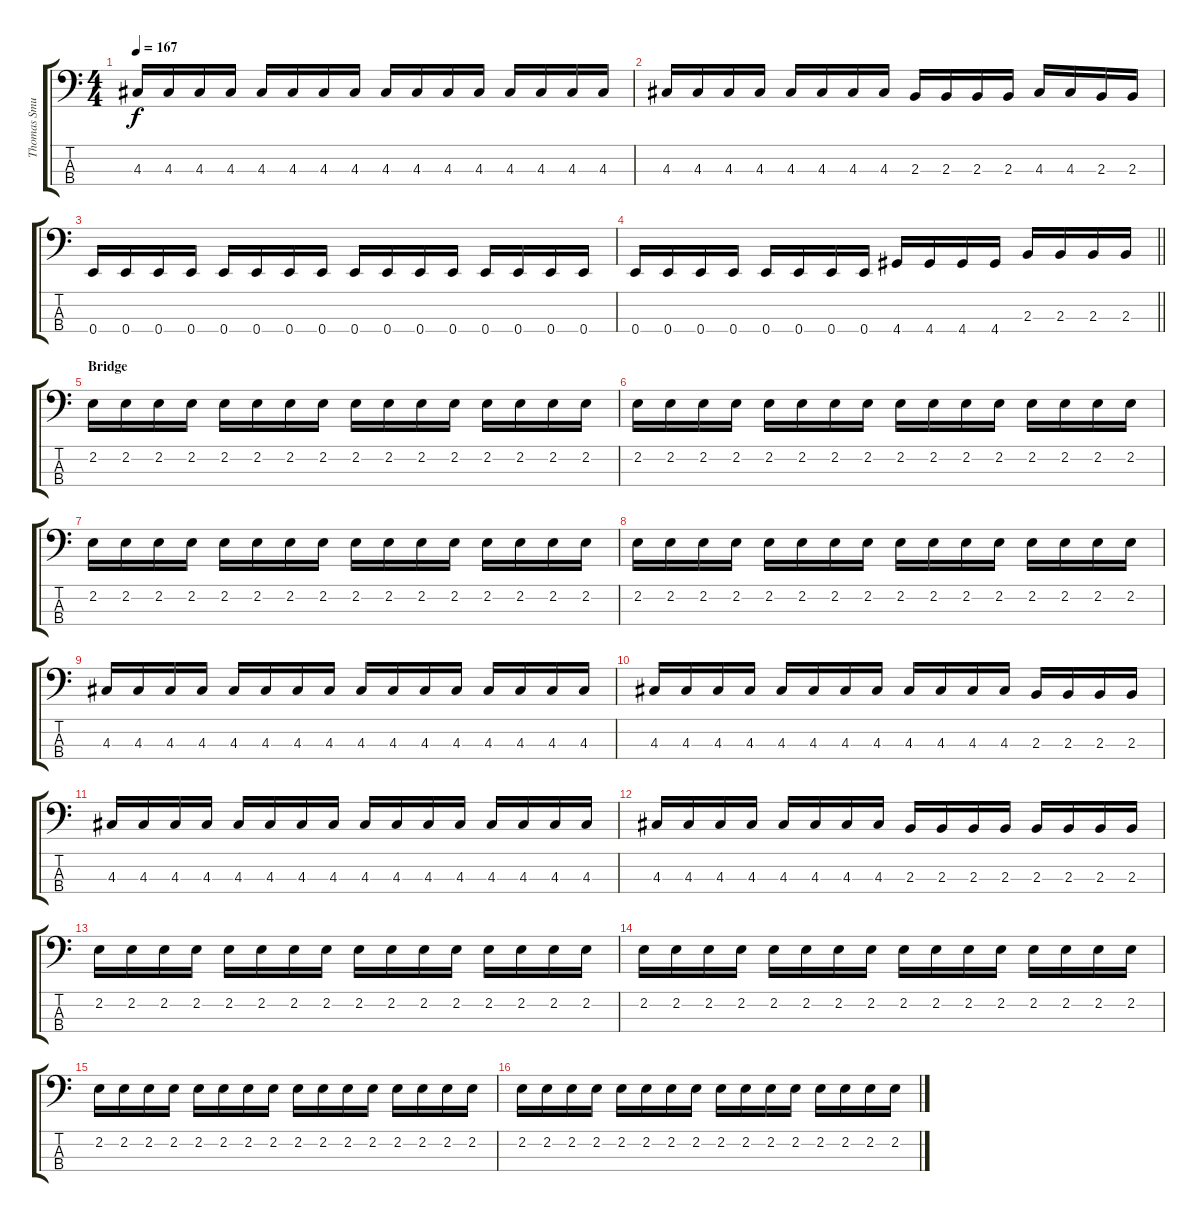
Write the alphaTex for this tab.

\track ("Thomas Smuszinsky" "Thomas Smu") {instrument electricbassfinger}
\staff {score tabs}
\tuning (G2 D2 A1 E1) {hide}
\ts (4 4)
\tempo 167
\clef f4
\ks c
4.3.16{dy f} 4.3.16 4.3.16 4.3.16 4.3.16 4.3.16 4.3.16 4.3.16 4.3.16 4.3.16 4.3.16 4.3.16 4.3.16 4.3.16 4.3.16 4.3.16 |
4.3.16 4.3.16 4.3.16 4.3.16 4.3.16 4.3.16 4.3.16 4.3.16 2.3.16 2.3.16 2.3.16 2.3.16 4.3.16 4.3.16 2.3.16 2.3.16 |
0.4.16 0.4.16 0.4.16 0.4.16 0.4.16 0.4.16 0.4.16 0.4.16 0.4.16 0.4.16 0.4.16 0.4.16 0.4.16 0.4.16 0.4.16 0.4.16 |
\barLineRight lightlight
0.4.16 0.4.16 0.4.16 0.4.16 0.4.16 0.4.16 0.4.16 0.4.16 4.4.16 4.4.16 4.4.16 4.4.16 2.3.16 2.3.16 2.3.16 2.3.16 |
\section ("" "Bridge")
2.2.16 2.2.16 2.2.16 2.2.16 2.2.16 2.2.16 2.2.16 2.2.16 2.2.16 2.2.16 2.2.16 2.2.16 2.2.16 2.2.16 2.2.16 2.2.16 |
2.2.16 2.2.16 2.2.16 2.2.16 2.2.16 2.2.16 2.2.16 2.2.16 2.2.16 2.2.16 2.2.16 2.2.16 2.2.16 2.2.16 2.2.16 2.2.16 |
2.2.16 2.2.16 2.2.16 2.2.16 2.2.16 2.2.16 2.2.16 2.2.16 2.2.16 2.2.16 2.2.16 2.2.16 2.2.16 2.2.16 2.2.16 2.2.16 |
2.2.16 2.2.16 2.2.16 2.2.16 2.2.16 2.2.16 2.2.16 2.2.16 2.2.16 2.2.16 2.2.16 2.2.16 2.2.16 2.2.16 2.2.16 2.2.16 |
4.3.16 4.3.16 4.3.16 4.3.16 4.3.16 4.3.16 4.3.16 4.3.16 4.3.16 4.3.16 4.3.16 4.3.16 4.3.16 4.3.16 4.3.16 4.3.16 |
4.3.16 4.3.16 4.3.16 4.3.16 4.3.16 4.3.16 4.3.16 4.3.16 4.3.16 4.3.16 4.3.16 4.3.16 2.3.16 2.3.16 2.3.16 2.3.16 |
4.3.16 4.3.16 4.3.16 4.3.16 4.3.16 4.3.16 4.3.16 4.3.16 4.3.16 4.3.16 4.3.16 4.3.16 4.3.16 4.3.16 4.3.16 4.3.16 |
4.3.16 4.3.16 4.3.16 4.3.16 4.3.16 4.3.16 4.3.16 4.3.16 2.3.16 2.3.16 2.3.16 2.3.16 2.3.16 2.3.16 2.3.16 2.3.16 |
2.2.16 2.2.16 2.2.16 2.2.16 2.2.16 2.2.16 2.2.16 2.2.16 2.2.16 2.2.16 2.2.16 2.2.16 2.2.16 2.2.16 2.2.16 2.2.16 |
2.2.16 2.2.16 2.2.16 2.2.16 2.2.16 2.2.16 2.2.16 2.2.16 2.2.16 2.2.16 2.2.16 2.2.16 2.2.16 2.2.16 2.2.16 2.2.16 |
2.2.16 2.2.16 2.2.16 2.2.16 2.2.16 2.2.16 2.2.16 2.2.16 2.2.16 2.2.16 2.2.16 2.2.16 2.2.16 2.2.16 2.2.16 2.2.16 |
2.2.16 2.2.16 2.2.16 2.2.16 2.2.16 2.2.16 2.2.16 2.2.16 2.2.16 2.2.16 2.2.16 2.2.16 2.2.16 2.2.16 2.2.16 2.2.16
